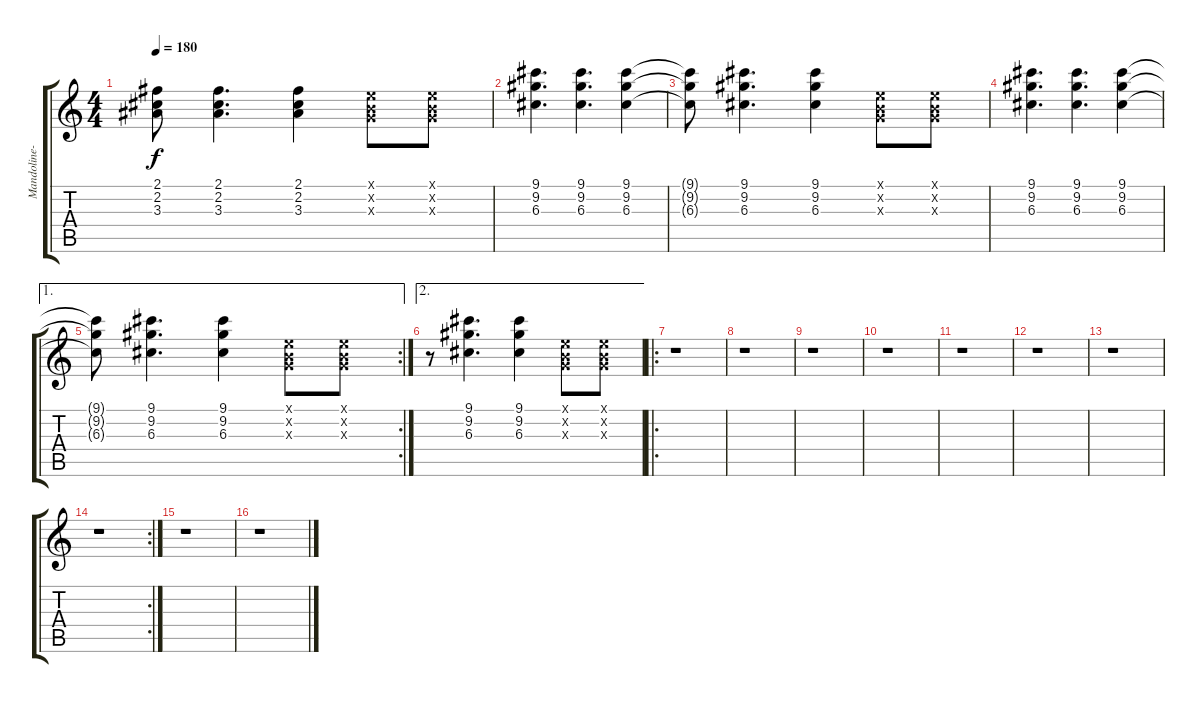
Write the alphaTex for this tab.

\track ("Mandoline-add. guitar" "Mandoline-") {instrument acousticguitarsteel}
\staff {score tabs}
\tuning (E4 B3 G3 D3 A2 E2) {hide}
\ts (4 4)
\tempo 180
\clef g2
\ks c
(2.1{t} 2.2{t} 3.3{t}).8{dy f} (2.1 2.2 3.3).4{d} (2.1 2.2 3.3).4 (0.1{x} 0.2{x} 0.3{x}).8 (0.1{x} 0.2{x} 0.3{x}).8 |
(9.1 9.2 6.3).4{d} (9.1 9.2 6.3).4{d} (9.1 9.2 6.3).4 |
(9.1{t} 9.2{t} 6.3{t}).8 (9.1 9.2 6.3).4{d} (9.1 9.2 6.3).4 (0.1{x} 0.2{x} 0.3{x}).8 (0.1{x} 0.2{x} 0.3{x}).8 |
(9.1 9.2 6.3).4{d} (9.1 9.2 6.3).4{d} (9.1 9.2 6.3).4 |
\ae 1
\rc 2
(9.1{t} 9.2{t} 6.3{t}).8 (9.1 9.2 6.3).4{d} (9.1 9.2 6.3).4 (0.1{x} 0.2{x} 0.3{x}).8 (0.1{x} 0.2{x} 0.3{x}).8 |
\ae 2
r.8 (9.1 9.2 6.3).4{d} (9.1 9.2 6.3).4 (0.1{x} 0.2{x} 0.3{x}).8 (0.1{x} 0.2{x} 0.3{x}).8 |
\ro
r.1 |
r.1 |
r.1 |
r.1 |
r.1 |
r.1 |
r.1 |
\rc 2
r.1 |
r.1 |
r.1
